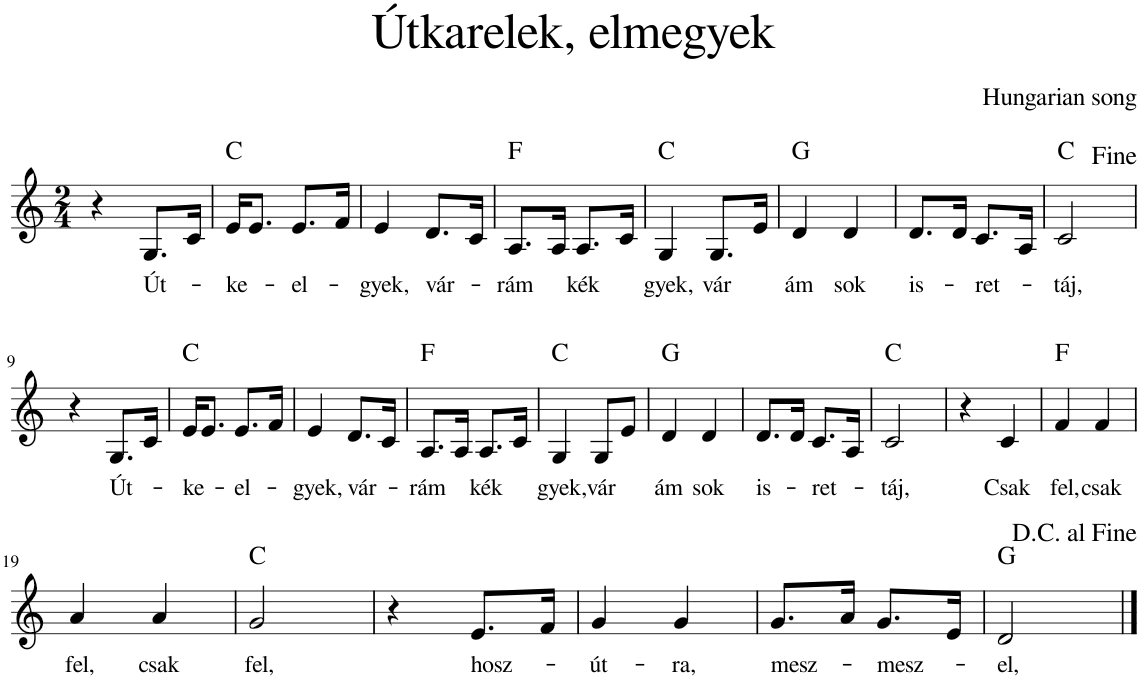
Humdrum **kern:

**kern	**text	**harte
*part1	*part1	*part1
*staff1	*staff1	*
*I"Piano	*	*
*I'Pno	*	*
*clefG2	*	*
*k[]	*	*
*M2/4	*	*
=1	=1	=1
4r	.	.
!	!LO:LY:b	!
8.G/L	Út-	.
16c/Jk	.	.
=2	=2	=2
!	!LO:LY:b	!
16e/KL	ke-	C:maj
8.e/J	.	.
!	!LO:LY:b	!
8.e/L	el-	.
16f/Jk	.	.
=3	=3	=3
!	!LO:LY:b	!
4e/	-gyek,	.
!	!LO:LY:b	!
8.d/L	vár-	.
16c/Jk	.	.
=4	=4	=4
!	!LO:LY:b	!
8.A/L	rám	F:maj
16A/Jk	.	.
!	!LO:LY:b	!
8.A/L	kék	.
16c/Jk	.	.
=5	=5	=5
!	!LO:LY:b	!
4G/	-gyek,	C:maj
!	!LO:LY:b	!
8.G/L	vár	.
16e/Jk	.	.
=6	=6	=6
!	!LO:LY:b	!
4d/	-ám	G:maj
!	!LO:LY:b	!
4d/	sok	.
=7	=7	=7
!	!LO:LY:b	!
8.d/L	is-	.
16d/Jk	.	.
!	!LO:LY:b	!
8.c/L	-ret-	.
16A/Jk	.	.
=8	=8	=8
!	!LO:LY:b	!
2c/	táj,	C:maj
!!LO:LB:g=z
=9	=9	=9
4r	.	.
!	!LO:LY:b	!
8.G/L	Út-	.
16c/Jk	.	.
=10	=10	=10
!	!LO:LY:b	!
16e/KL	ke-	C:maj
8.e/J	.	.
!	!LO:LY:b	!
8.e/L	el-	.
16f/Jk	.	.
=11	=11	=11
!	!LO:LY:b	!
4e/	-gyek,	.
!	!LO:LY:b	!
8.d/L	vár-	.
16c/Jk	.	.
=12	=12	=12
!	!LO:LY:b	!
8.A/L	rám	F:maj
16A/Jk	.	.
!	!LO:LY:b	!
8.A/L	kék	.
16c/Jk	.	.
=13	=13	=13
!	!LO:LY:b	!
4G/	-gyek,	C:maj
!	!LO:LY:b	!
8G/L	vár	.
8e/J	.	.
=14	=14	=14
!	!LO:LY:b	!
4d/	-ám	G:maj
!	!LO:LY:b	!
4d/	sok	.
=15	=15	=15
!	!LO:LY:b	!
8.d/L	is-	.
16d/Jk	.	.
!	!LO:LY:b	!
8.c/L	-ret-	.
16A/Jk	.	.
=16	=16	=16
!	!LO:LY:b	!
2c/	táj,	C:maj
=17	=17	=17
4r	.	.
!	!LO:LY:b	!
4c/	Csak	.
=18	=18	=18
!	!LO:LY:b	!
4f/	fel,	F:maj
!	!LO:LY:b	!
4f/	csak	.
!!LO:LB:g=z
=19	=19	=19
!	!LO:LY:b	!
4a/	fel,	.
!	!LO:LY:b	!
4a/	csak	.
=20	=20	=20
!	!LO:LY:b	!
2g/	fel,	C:maj
=21	=21	=21
4r	.	.
!	!LO:LY:b	!
8.e/L	hosz-	.
16f/Jk	.	.
=22	=22	=22
!	!LO:LY:b	!
4g/	út-	.
!	!LO:LY:b	!
4g/	-ra,	.
=23	=23	=23
!	!LO:LY:b	!
8.g/L	mesz-	.
16a/Jk	.	.
!	!LO:LY:b	!
8.g/L	mesz-	.
16e/Jk	.	.
=24	=24	=24
!	!LO:LY:b	!
2d/	el,	G:maj
==	==	==
*-	*-	*-
